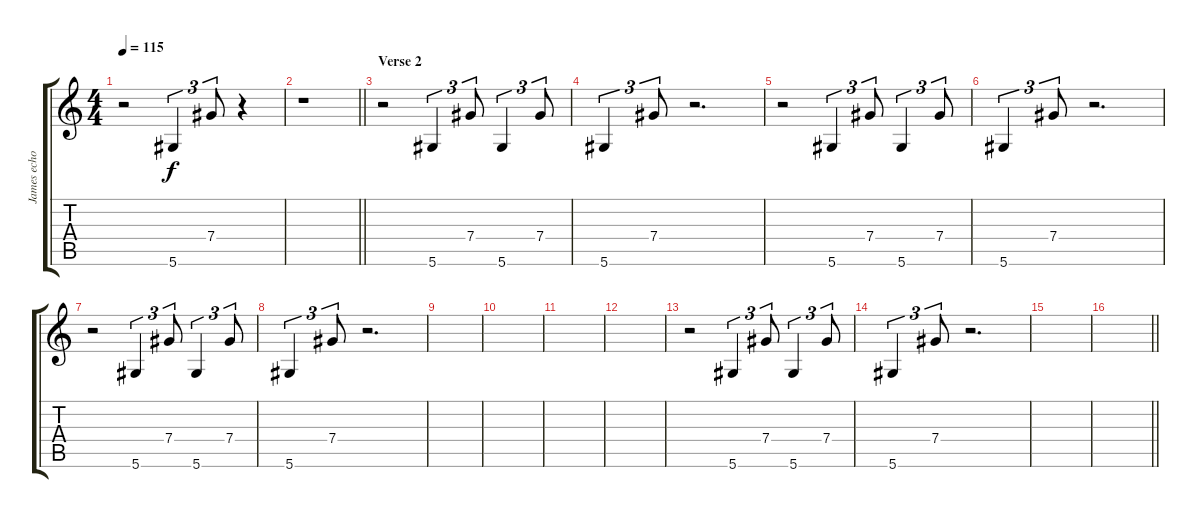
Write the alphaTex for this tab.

\track ("James echo" "James echo") {instrument distortionguitar}
\staff {score tabs}
\tuning (Eb4 Bb3 Gb3 Db3 Ab2 Eb2) {hide}
\ts (4 4)
\tempo 115
\clef g2
\ks c
r.2{dy f} 5.6.4{tu (3 2)} 7.4.8{tu (3 2)} r.4 |
\barLineRight lightlight
r.1 |
\section ("" "Verse 2")
r.2{volume 3} 5.6.4{tu (3 2) volume 0} 7.4.8{tu (3 2)} 5.6.4{tu (3 2)} 7.4.8{tu (3 2)} |
5.6.4{tu (3 2)} 7.4.8{tu (3 2)} r.2{d} |
r.2{volume 3} 5.6.4{tu (3 2) volume 0} 7.4.8{tu (3 2)} 5.6.4{tu (3 2)} 7.4.8{tu (3 2)} |
5.6.4{tu (3 2)} 7.4.8{tu (3 2)} r.2{d} |
r.2{volume 3} 5.6.4{tu (3 2) volume 0} 7.4.8{tu (3 2)} 5.6.4{tu (3 2)} 7.4.8{tu (3 2)} |
5.6.4{tu (3 2)} 7.4.8{tu (3 2)} r.2{d} |
|
|
|
|
r.2{volume 3} 5.6.4{tu (3 2) volume 0} 7.4.8{tu (3 2)} 5.6.4{tu (3 2)} 7.4.8{tu (3 2)} |
5.6.4{tu (3 2)} 7.4.8{tu (3 2)} r.2{d} |
|
\barLineRight lightlight
